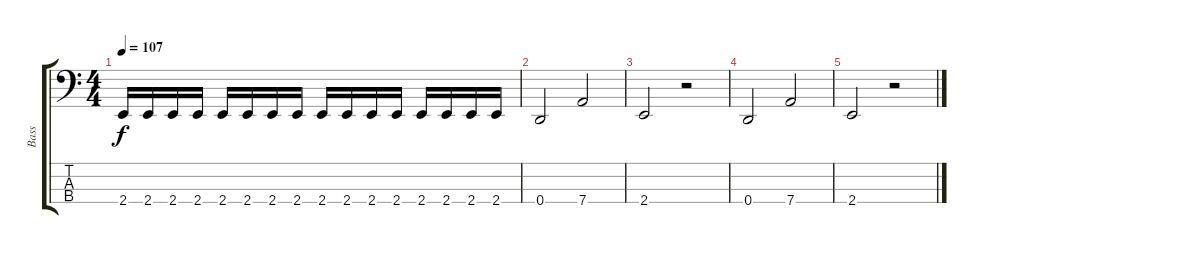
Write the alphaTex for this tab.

\track ("Bass" "Bass") {instrument electricbasspick}
\staff {score tabs}
\tuning (G2 D2 A1 D1) {hide}
\ts (4 4)
\tempo 107
\clef f4
\ks c
2.4.16{dy f} 2.4.16 2.4.16 2.4.16 2.4.16 2.4.16 2.4.16 2.4.16 2.4.16 2.4.16 2.4.16 2.4.16 2.4.16 2.4.16 2.4.16 2.4.16 |
0.4.2 7.4.2 |
2.4.2 r.2 |
0.4.2 7.4.2 |
2.4.2 r.2
